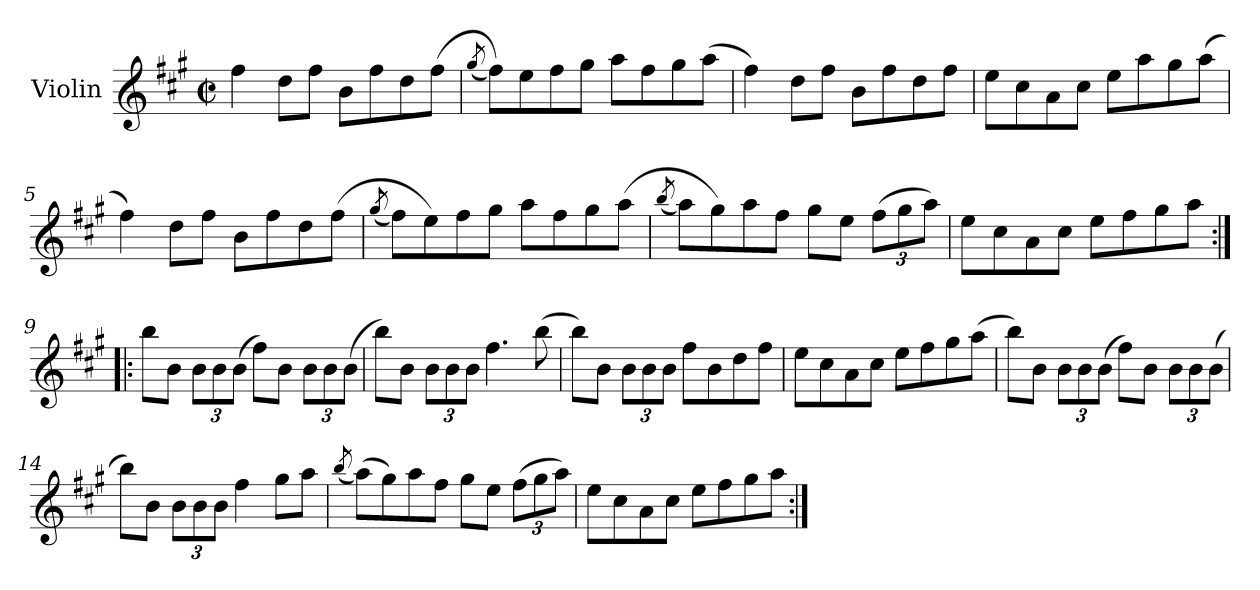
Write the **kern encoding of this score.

**kern
*part1
*staff1
*I"Violin
*I'Vln.
*clefG2
*k[f#c#g#]
*M2/2
*met(c|)
=1
4ff#\
8dd\L
8ff#\J
8b\L
8ff#\
8dd\
(8ff#\J
=2
(8qgg#/
8ff#\L))
8ee\
8ff#\
8gg#\J
8aa\L
8ff#\
8gg#\
(8aa\J
=3
4ff#\)
8dd\L
8ff#\J
8b\L
8ff#\
8dd\
8ff#\J
=4
8ee\L
8cc#\
8a\
8cc#\J
8ee\L
8aa\
8gg#\
(8aa\J
=5
4ff#\)
8dd\L
8ff#\J
8b\L
8ff#\
8dd\
(8ff#\J
!!LO:LB:g=z
=6
(8qgg#/
8ff#\L)
8ee\)
8ff#\
8gg#\J
8aa\L
8ff#\
8gg#\
(8aa\J
=7
(8qbb/
8aa\L)
8gg#\)
8aa\
8ff#\J
8gg#\L
8ee\J
*Xbrackettup
(12ff#\L
12gg#\
12aa\J)
=8
8ee\L
8cc#\
8a\
8cc#\J
8ee\L
8ff#\
8gg#\
8aa\J
=9:|!|:
8bb\L
8b\J
12b\L
12b\
(12b\J
8ff#\L)
8b\J
12b\L
12b\
(12b\J
!!LO:LB:g=z
=10
8bb\L)
8b\J
12b\L
12b\
12b\J
4.ff#\
(8bb\
=11
8bb\L)
8b\J
12b\L
12b\
12b\J
8ff#\L
8b\
8dd\
8ff#\J
=12
8ee\L
8cc#\
8a\
8cc#\J
8ee\L
8ff#\
8gg#\
(8aa\J
=13
8bb\L)
8b\J
12b\L
12b\
(12b\J
8ff#\L)
8b\J
12b\L
12b\
(12b\J
!!LO:LB:g=z
=14
8bb\L)
8b\J
12b\L
12b\
12b\J
4ff#\
8gg#\L
8aa\J
=15
(8qbb/
(8aa\L)
8gg#\)
8aa\
8ff#\J
8gg#\L
8ee\J
(12ff#\L
12gg#\
12aa\J)
=16
8ee\L
8cc#\
8a\
8cc#\J
8ee\L
8ff#\
8gg#\
8aa\J
=:|!
*-
